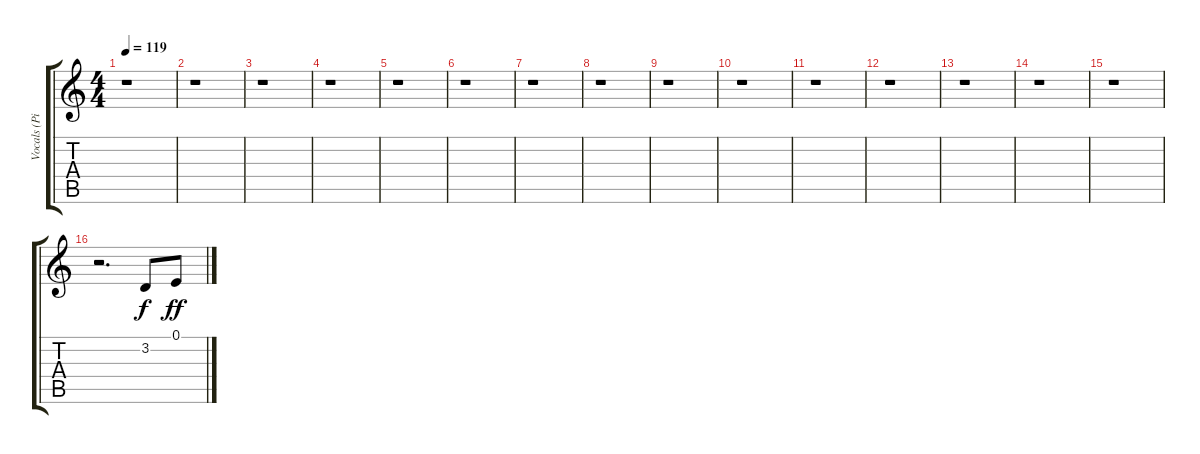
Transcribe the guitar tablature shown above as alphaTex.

\track ("Vocals (Piotr)" "Vocals (Pi") {instrument lead5charang}
\staff {score tabs}
\tuning (E4 B3 G3 D3 A2 E2) {hide}
\ts (4 4)
\tempo 119
\clef g2
\ks c
r.1{dy f} |
r.1 |
r.1 |
r.1 |
r.1 |
r.1 |
r.1 |
r.1 |
r.1 |
r.1 |
r.1 |
r.1 |
r.1 |
r.1 |
r.1 |
r.2{d} 3.2.8 0.1.8{dy ff}
